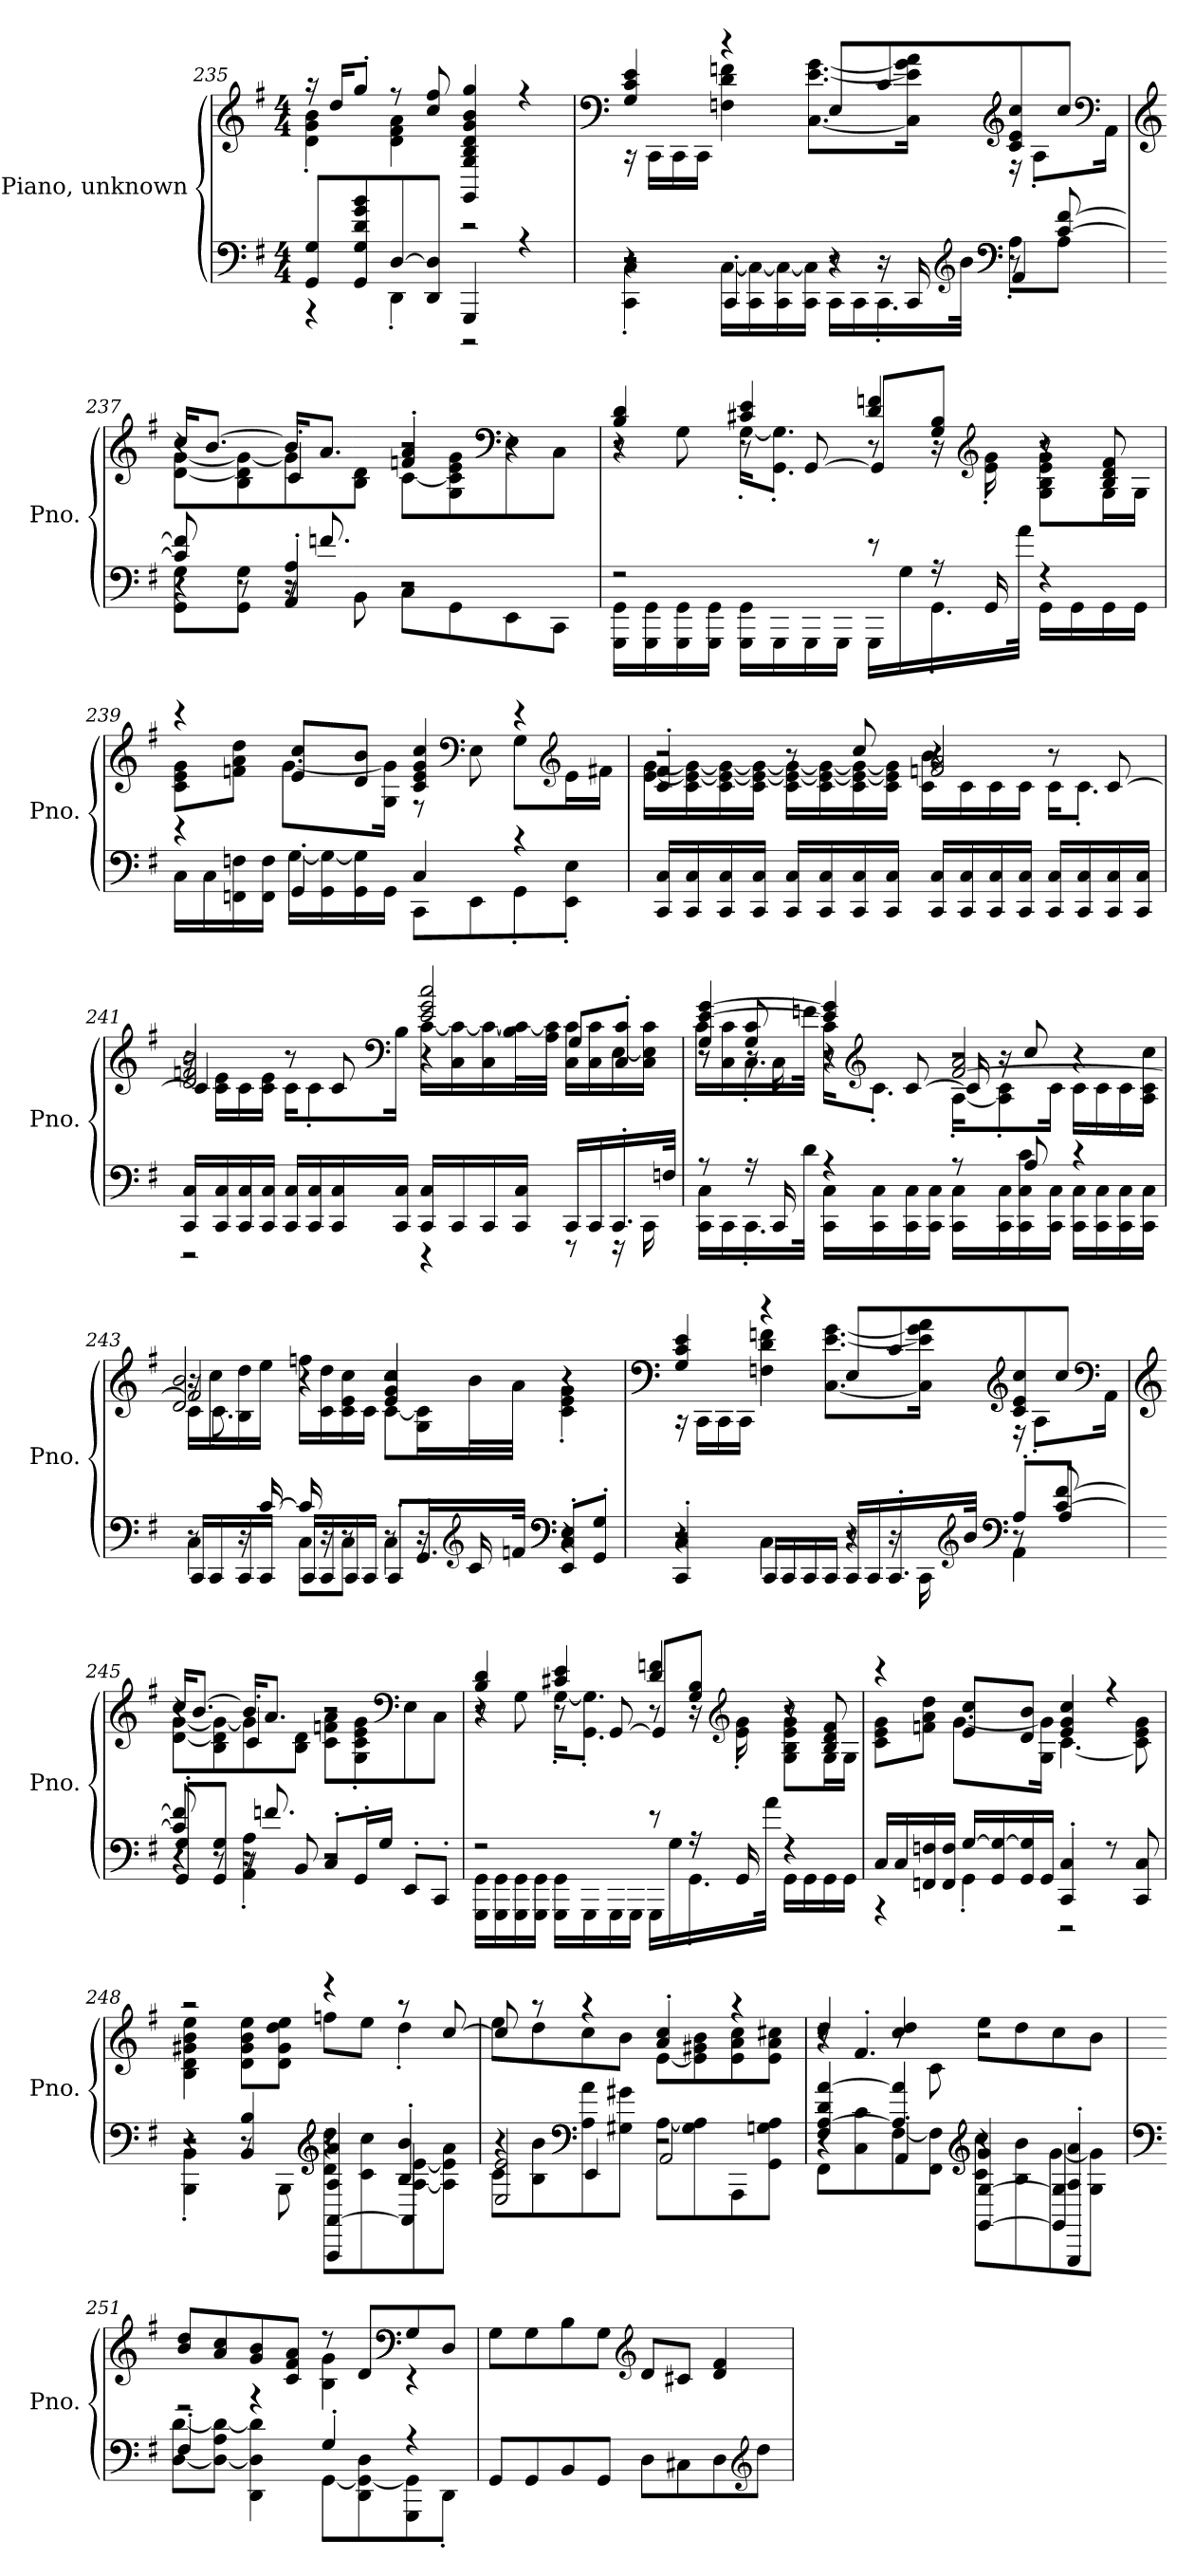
**kern	**kern
*part1	*part1
*staff2	*staff1
*I"Piano, unknown	*
*I'Pno.	*
!!LO:PB:g=z
*clefF4	*clefG2
*k[f#]	*k[f#]
*M4/4	*M4/4
=235	=235
*^	*^
8GG/ 8G/L	4r	16r	4d\' 4g\' 4b\'
.	.	16dd/KL	.
8GG/ 8G/ 8d/ 8g/ 8b/	.	8gg'/J	.
[8D/	4DD'\	8r	4d\ 4f#\ 4a\
8DD/ 8D/]J	.	8cc/ 8ff#/	.
4GGG/	2r	4GG/ 4G/ 4B/ 4d/ 4g/ 4b/ 4gg/	2r
4r	.	4r	.
*v	*v	*	*
=236	=236	=236
*	*clefF4	*
*^	*	*
*	*^	*	*
2r	4CC\' 4C\'	4r	4G/ 4c/ 4e/	16r
.	.	.	.	16CC\LL
.	.	.	.	16CC\
.	.	.	.	16CC\JJ
.	[16C\LL	4CC'/	4r	4Fn\ 4d\ 4fn\
.	16CC\ 16C\_	.	.	.
.	16CC\ 16C\_	.	.	.
.	16CC\ 16C\]JJ	.	.	.
4r	16CC\LL	8r	8E/L	[8.C\ [8.e\ [8.g\L
.	16CC\	.	.	.
.	16.CC'\	16r	8c/	.
.	.	16CC/	.	16C\] 16e\] 16g\] 16a\Jk
*clefG2	*	*	*	*
.	32b\JJk	.	.	.
*clefF4	*	*	*clefG2	*
8r	8A'\L	4AA/	8c/ 8e/ 8cc/	16r
.	.	.	.	8A'\L
[8c/ [8f#/	8A\J	.	8cc/J	.
*	*	*	*clefF4	*
.	.	.	.	16AA\Jk
*	*	*	*v	*v
!!LO:LB:g=z
=237	=237	=237	=237
*	*	*	*clefG2
*	*	*	*^
*	*	*	*	*^
8c/] 8f#/]	8GG\ 8G\L	4r	16cc/KL	[8d\ [8g\L	4r
.	.	.	[8.b/J	.	.
8r	8GG\ 8G\J	.	.	8B\ 8d\] 8g\_	.
16r	8r	4AA/' 4A/'	16b/KL]	8g\]	4c'/
8.fn/	.	.	8.a/J	.	.
.	8BB\	.	.	8B\ 8d\J	.
2r	8C\L	2r	4fn/' 4a/'	[8c\L	2r
.	8GG\	.	.	8G\ 8c\] 8e\ 8g\	.
*	*	*	*clefF4	*	*
.	8EE\	.	4r	8E\	.
.	8CC\J	.	.	8C\J	.
*	*v	*v	*	*	*
=238	=238	=238	=238	=238
2r	16GGG\ 16GG\LL	4B/ 4d/	8r	4r
.	16GGG\ 16GG\	.	.	.
.	16GGG\ 16GG\	.	8G\	.
.	16GGG\ 16GG\JJ	.	.	.
.	16GGG\ 16GG\LL	4c#X/ 4e/	[16G'\KL	8r
.	16GGG\	.	8.GG\' 8.G\]'J	.
.	16GGG\	.	.	[8GG/
.	16GGG\JJ	.	.	.
8r	16GGG\LL	4d/ 4fn/	8r	8GG/L]
.	16G\	.	.	.
16r	16.GG'\	.	16r	8G/ 8B/J
*	*	*clefG2	*	*
16GG/	.	.	16e\' 16g\'	.
.	32a\JJk	.	.	.
4r	16GG\LL	8r	8G\ 8B\ 8e\ 8g\L	4r
.	16GG\	.	.	.
.	16GG\	8B/ 8d/ 8f/	16G\L	.
.	16GG\JJ	.	16G\JJ	.
*	*	*	*v	*v
!!LO:LB:g=z
=239	=239	=239	=239
4r	16C\LL	4r	8c\ 8e\ 8g\L
.	16C\	.	.
.	16FFn\ 16Fn\	.	8fn\ 8a\ 8dd\J
.	16FF\ 16F\JJ	.	.
4GG'/	[16G\LL	8e/ 8cc/L	[8.g\L
.	16GG\ 16G\_	.	.
.	16GG\ 16G\]	8d/ 8b/J	.
.	16GG\JJ	.	16G\ 16g\]Jk
4C/	8CC\L	4c/ 4e/ 4g/ 4cc/	8r
*	*	*clefF4	*
.	8EE\	.	8E\
4r	8GG'\	4r	8G\L
*	*	*clefG2	*
.	8EE\' 8E\'J	.	16e\L
.	.	.	16f#X\JJ
*v	*v	*	*
!!LO:LB:g=z
=240	=240	=240
*	*	*^
16CC/ 16C/LL	4c/' 4f#/'	[16e\ [16g\LL	2r
16CC/ 16C/	.	16c\ 16e\_ 16g\_	.
16CC/ 16C/	.	16c\ 16e\_ 16g\_	.
16CC/ 16C/JJ	.	16c\ 16e\_ 16g\_JJ	.
16CC/ 16C/LL	8r	16c\ 16e\_ 16g\_LL	.
16CC/ 16C/	.	16c\ 16e\_ 16g\_	.
16CC/ 16C/	8cc/	16c\ 16e\_ 16g\_	.
16CC/ 16C/JJ	.	16c\ 16e\] 16g\]JJ	.
16CC/ 16C/LL	2fn/ 2a/	16c\ 16b\LL	4r
16CC/ 16C/	.	16c\	.
16CC/ 16C/	.	16c\	.
16CC/ 16C/JJ	.	16c\JJ	.
16CC/ 16C/LL	.	16c\KL	8r
16CC/ 16C/	.	8.c'\J	.
16CC/ 16C/	.	.	[8c/
16CC/ 16C/JJ	.	.	.
!!LO:LB:g=z	!!	!!
=241	=241	=241	=241
*^	*	*	*
16CC/ 16C/LL	2r	2d/ 2fn/ 2b/	16r	4c/]
16CC/ 16C/	.	.	16c\ 16e\LL	.
16CC/ 16C/	.	.	16c\	.
16CC/ 16C/JJ	.	.	16c\ 16e\JJ	.
16CC/ 16C/LL	.	.	16c\KL	8r
16CC/ 16C/	.	.	8c'\	.
16CC/ 16C/	.	.	.	8c/
*	*	*clefF4	*	*
16CC/ 16C/JJ	.	.	16B\Jk	.
16CC/ 16C/LL	4r	2e/ 2g/ 2cc/	[16c\LL	4r
16CC/	.	.	16C\ 16c\_	.
16CC/	.	.	16C\ 16c\_	.
16CC/ 16C/JJ	.	.	32B\ 32c\_L	.
.	.	.	32A\ 32c\]JJJ	.
16CC/LL	8r	.	16C\ 16c\LL	8G/L
16CC/	.	.	16C\ 16c\	.
16.CC'/	16r	.	[16E\	8C/' 8c/'J
.	16CC\	.	16C\ 16E\] 16c\JJ	.
32Fn/JJk	.	.	.	.
!!LO:LB:g=z
=242	=242	=242	=242	=242
*	*	*	*	*^
8r	16CC\ 16C\LL	4G/ [4e/ [4g/	16c\LL	8r	8r
.	16CC\	.	16C\ 16c\	.	.
16r	16.CC'\	.	16.C'\	8G/ 8c/	16r
16CC/	.	.	.	.	16C\
.	32d\JJk	.	32fn\JJk	.	.
4r	16CC\ 16C\LL	4e/] 4g/]	16c\KL	8r	4r
*	*	*clefG2	*	*	*
.	16CC\ 16C\	.	8.c'\J	.	.
.	16CC\ 16C\	.	.	[8c/	.
.	16CC\ 16C\JJ	.	.	.	.
8r	16CC\ 16C\LL	[2f/ 2a/	[16A'\KL	16c/]	2r
.	16CC\ 16C\	.	8A\]' 8c\'	16r	.
8A/	16CC\ 16C\ 16c\	.	.	8cc/	.
.	16CC\ 16C\JJ	.	16c\Jk	.	.
4r	16CC\ 16C\LL	.	16c\LL	4r	.
.	16CC\ 16C\	.	16c\	.	.
.	16CC\ 16C\	.	16c\	.	.
.	16CC\ 16C\JJ	.	16A\ 16c\ 16cc\JJ	.	.
!!LO:PB:g=z	!!	!!	!!
=243	=243	=243	=243	=243	=243
*	*^	*	*	*	*
8r	4C\	16CC/LL	2f/]	16c\LL	2d/ 2b/	16r
.	.	16CC/	.	16cc\	.	8.c'\
16r	.	16CC/	.	16B\ 16dd\	.	.
[16c/	.	16CC/JJ	.	16ee\JJ	.	.
16c/]	8C\L	16CC/LL	.	16ffn\LL	.	4r
16r	.	16CC/	.	16c\ 16dd\	.	.
8r	8C\J	16CC/	.	16c\ 16e\ 16cc\	.	.
.	.	16CC/JJ	.	16c\JJ	.	.
8r	4C\	8CC'/L	4e/ 4g/ 4cc/	[8c\L	2r	2r
16r	.	16.GG'/L	.	16G\ 16c\]L	.	.
*clefG2	*	*	*	*	*	*
16c/	.	.	.	32b\L	.	.
.	.	32fn/JJk	.	32a\JJJ	.	.
*clefF4	*	*	*	*	*	*
4r	4r	8EE/' 8C/' 8E/'L	4r	4c\' 4e\' 4g\'	.	.
.	.	8GG/' 8G/'J	.	.	.	.
*	*	*	*v	*v	*v	*v
!!LO:LB:g=z
=244	=244	=244	=244
*	*	*	*clefF4
*	*	*	*^
2r	4r	4CC/' 4C/'	4G/ 4c/ 4e/	16r
.	.	.	.	16CC\LL
.	.	.	.	16CC\
.	.	.	.	16CC\JJ
.	4C\	16CC/LL	4r	4Fn\ 4d\ 4fn\
.	.	16CC/	.	.
.	.	16CC/	.	.
.	.	16CC/JJ	.	.
4r	8r	16CC/LL	8E/L	[8.C\ [8.e\ [8.g\L
.	.	16CC/	.	.
.	16r	16.CC'/	8c/	.
.	16CC\	.	.	16C\] 16e\] 16g\] 16a\Jk
*clefG2	*	*	*	*
.	.	32b/JJk	.	.
*clefF4	*	*	*clefG2	*
8r	4AA\	8A'/L	8c/ 8e/ 8cc/	16r
.	.	.	.	8A'\L
[8c/ [8f#/	.	8A/J	8cc/J	.
*	*	*	*clefF4	*
.	.	.	.	16AA\Jk
*	*	*	*v	*v
=245	=245	=245	=245
*	*	*	*clefG2
*	*	*	*^
*	*	*	*	*^
8c/] 8f#/]	4r	8GG/' 8G/'L	16cc/KL	[8d\ [8g\L	4r
.	.	.	[8.b/J	.	.
8r	.	8GG/ 8G/J	.	8B\ 8d\] 8g\_	.
16r	4AA\' 4A\'	8r	16b/KL]	8g\]	4c'/
8.fn/	.	.	8.a/J	.	.
.	.	8BB/	.	8B\ 8d\J	.
2r	2r	8C'/L	2r	8c\ 8fn\ 8a\L	2r
.	.	16GG'/L	.	8G\' 8c\' 8e\' 8g\'	.
.	.	16G/JJ	.	.	.
*	*	*	*clefF4	*	*
.	.	8EE'/L	.	8E\	.
.	.	8CC'/J	.	8C\J	.
*	*v	*v	*	*	*
!!LO:LB:g=z	!!	!!
=246	=246	=246	=246	=246
2r	16GGG\ 16GG\LL	4B/ 4d/	8r	4r
.	16GGG\ 16GG\	.	.	.
.	16GGG\ 16GG\	.	8G\	.
.	16GGG\ 16GG\JJ	.	.	.
.	16GGG\ 16GG\LL	4c#X/ 4e/	[16G'\KL	8r
.	16GGG\	.	8.GG\' 8.G\]'J	.
.	16GGG\	.	.	[8GG/
.	16GGG\JJ	.	.	.
8r	16GGG\LL	4d/ 4fn/	8r	8GG/L]
.	16G\	.	.	.
16r	16.GG'\	.	16r	8G/ 8B/J
*	*	*clefG2	*	*
16GG/	.	.	16e\' 16g\'	.
.	32a\JJk	.	.	.
4r	16GG\LL	8r	8G\ 8B\ 8e\ 8g\L	4r
.	16GG\	.	.	.
.	16GG\	8B/ 8d/ 8f/	16G\L	.
.	16GG\JJ	.	16G\JJ	.
*	*	*	*v	*v
=247	=247	=247	=247
16C/LL	4r	4r	8c\ 8e\ 8g\L
16C/	.	.	.
16FFn/ 16Fn/	.	.	8fn\ 8a\ 8dd\J
16FF/ 16F/JJ	.	.	.
[16G/LL	4GG'\	8e/ 8cc/L	[8.g\L
16GG/ 16G/_	.	.	.
16GG/ 16G/]	.	8d/ 8b/J	.
16GG/JJ	.	.	16G\ 16g\]Jk
4CC/' 4C/'	2r	4e/ 4g/ 4cc/	[4.c\
8r	.	4r	.
8CC/ 8C/	.	.	8c\] 8e\ 8g\
!!LO:LB:g=z	!!
=248	=248	=248	=248
*	*^	*	*
2r	4BBB\' 4BB\'	4r	2r	4B\ 4d\ 4g#X\ 4b\ 4ee\
.	8r	4BB/ 4B/	.	8d\ 8g#\ 8b\ 8ee\L
.	8BBB\	.	.	8d\ 8g#\ 8dd\ 8ee\J
*clefG2	*	*	*	*
4r	8d\ 8dd\L	4AAA/ [4AA/ 4A/ 4a/	4r	8ffn\L
.	8c\ 8cc\	.	.	8ee\J
4B/' 4b/'	[8A\ [8e\	4AA/]	8r	4dd'\
.	8A\] 8e\] 8a\J	.	[8cc/	.
=249	=249	=249	=249	=249
2E/ 2e/	8c\L	4r	8cc/]	8ee\L
.	8B\ 8b\	.	8r	8dd\
*clefF4	*	*	*	*
.	8A\ 8a\	4EE/	4r	8cc\
.	8G#X\ 8g#X\J	.	.	8b\J
2r	[8A\L	2AA/	4a/' 4cc/'	[8e\L
.	8G#\ 8A\]	.	.	8e\] 8g#X\ 8b\
.	8AAA\	.	4r	8e\ 8a\ 8cc\
.	8GG\ 8Gn\ 8A\J	.	.	8e\ 8a\ 8cc#X\J
=250	=250	=250	=250	=250
*	*	*	*	*^
4F#/ [4A/ 4d/ [4a/	8FF#\L	4r	4dd/	4r	8r
.	8C\ 8c\	.	.	.	4.f#'/
4A/] 4a/]	[8F#\	4AA'/	4cc/ 4dd/	8r	.
.	8FF#\ 8F#\]J	.	.	8c\	.
*clefG2	*	*	*	*	*
[4GG/ [4G/ 4g/	8c\ 8cc\L	4r	2r	8ee\L	2r
.	8B\ 8b\	.	.	8dd\	.
4GG/] 4G/]	[8g\	4GGG/' 4A/' 4a/'	.	8cc\	.
.	8G\ 8g\]J	.	.	8b\J	.
*v	*v	*v	*	*	*
*	*v	*v	*v
!!LO:LB:g=z
=251	=251
*clefF4	*
*^	*^
4F#'/	[8D\ [8d\L	8b/ 8dd/L	2r
.	8D\_ 8A\ 8d\_J	8a/ 8cc/	.
4r	4DD\ 4D\] 4d\]	8g/ 8b/	.
.	.	8c/ 8f#/ 8a/J	.
4G'/	[8GG\L	8r	4B\ 4g\
.	8DD\ 8GG\_ 8D\	8d/L	.
*	*	*clefF4	*
4r	8GGG\ 8GG\]	8G/	4r
.	8DD'\J	8D/J	.
*v	*v	*	*
*	*v	*v
=252	=252
8GG/L	8G\L
8GG/	8G\
8BB/	8B\
8GG/J	8G\J
*	*clefG2
8D\L	8d/L
8C#X\	8c#X/J
8D\	4d/ 4f#/
*clefG2	*
8dd\J	.
=	=
*-	*-
